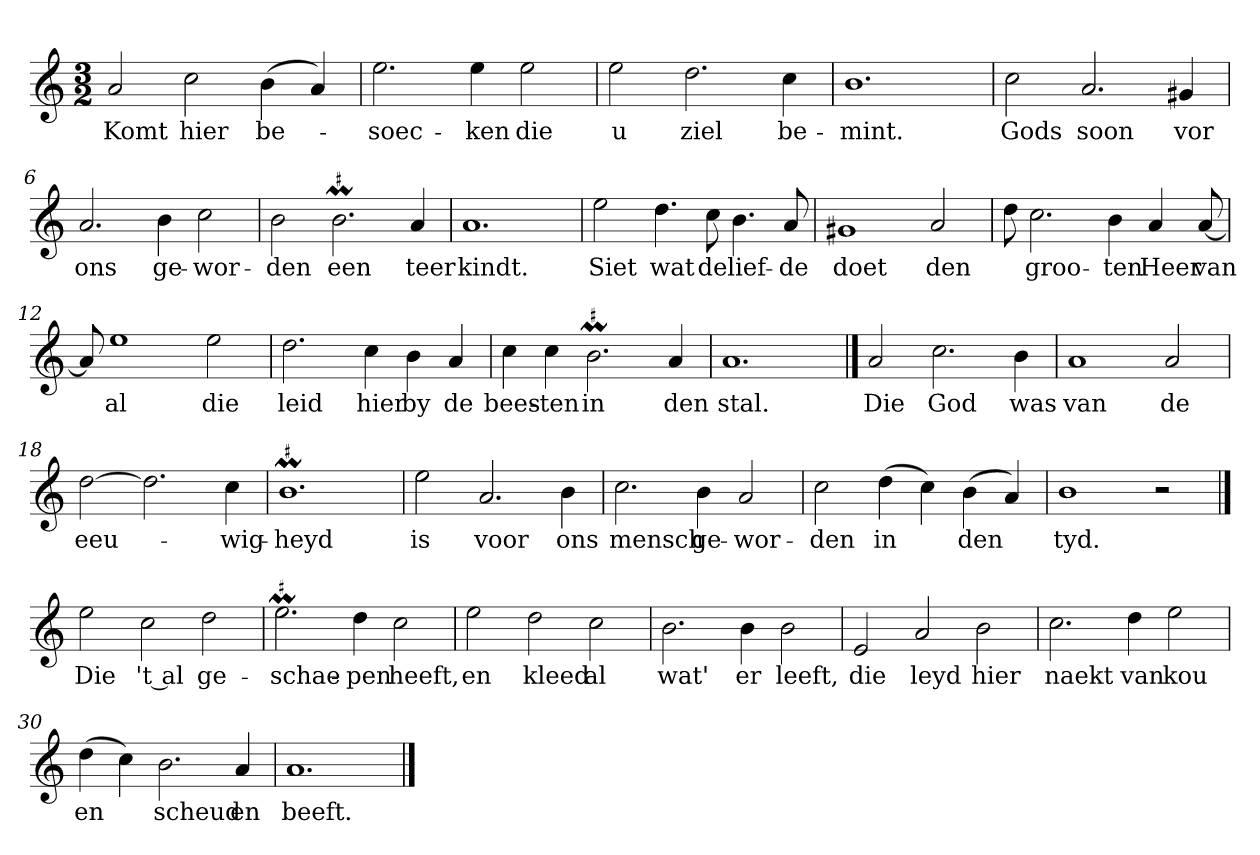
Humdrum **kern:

**kern	**text
*part1	*part1
*staff1	*staff1
*clefG2	*
*k[]	*
*a:	*
*M3/2	*
*MM120	*
=1	=1
2a	Komt
2cc	hier
(4b	be-
4a)	.
=2	=2
2.ee	-soec-
4ee	-ken
2ee	die
=3	=3
2ee	u
2.dd	ziel
4cc	be-
=4	=4
1.b	-mint.
=5	=5
2cc	Gods
2.a	soon
4g#X	vor
=6	=6
2.a	ons
4b	ge-
2cc	-wor-
=7	=7
2b	-den
!LO:MOR:acc=#	!
2.bM	een
4a	teer
=8	=8
1.a	kindt.
=9	=9
2ee	Siet
4.dd	wat
8cc	de
4.b	lief-
8a	-de
=10	=10
1g#X	doet
2a	den
=11	=11
8dd	.
2.cc	groo-
4b	-ten
4a	Heer
[8a	van
=12	=12
8a]	.
1ee	al
2ee	die
=13	=13
2.dd	leid
4cc	hier
4b	by
4a	de
=14	=14
4cc	bees-
4cc	-ten
!LO:MOR:acc=#	!
2.bM	in
4a	den
=15	=15
1.a	stal.
==16	==16
2a	Die
2.cc	God
4b	was
=17	=17
1a	van
2a	de
=18	=18
[2dd	eeu-
2.dd]	.
4cc	-wig-
=19	=19
!LO:MOR:acc=#	!
1.bM	-heyd
=20	=20
2ee	is
2.a	voor
4b	ons
=21	=21
2.cc	mensch
4b	ge-
2a	-wor-
=22	=22
2cc	-den
(4dd	in
4cc)	.
(4b	den
4a)	.
=23	=23
1b	tyd.
2r	.
==24	==24
2ee	Die
2cc	't al
2dd	ge-
=25	=25
!LO:MOR:acc=#	!
2.eeM	-schae-
4dd	-pen
2cc	heeft,
=26	=26
2ee	en
2dd	kleed
2cc	al
=27	=27
2.b	wat'
4b	er
2b	leeft,
=28	=28
2e	die
2a	leyd
2b	hier
=29	=29
2.cc	naekt
4dd	van
2ee	kou
=30	=30
(4dd	en
4cc)	.
2.b	scheud
4a	en
=31	=31
1.a	beeft.
==	==
*-	*-
